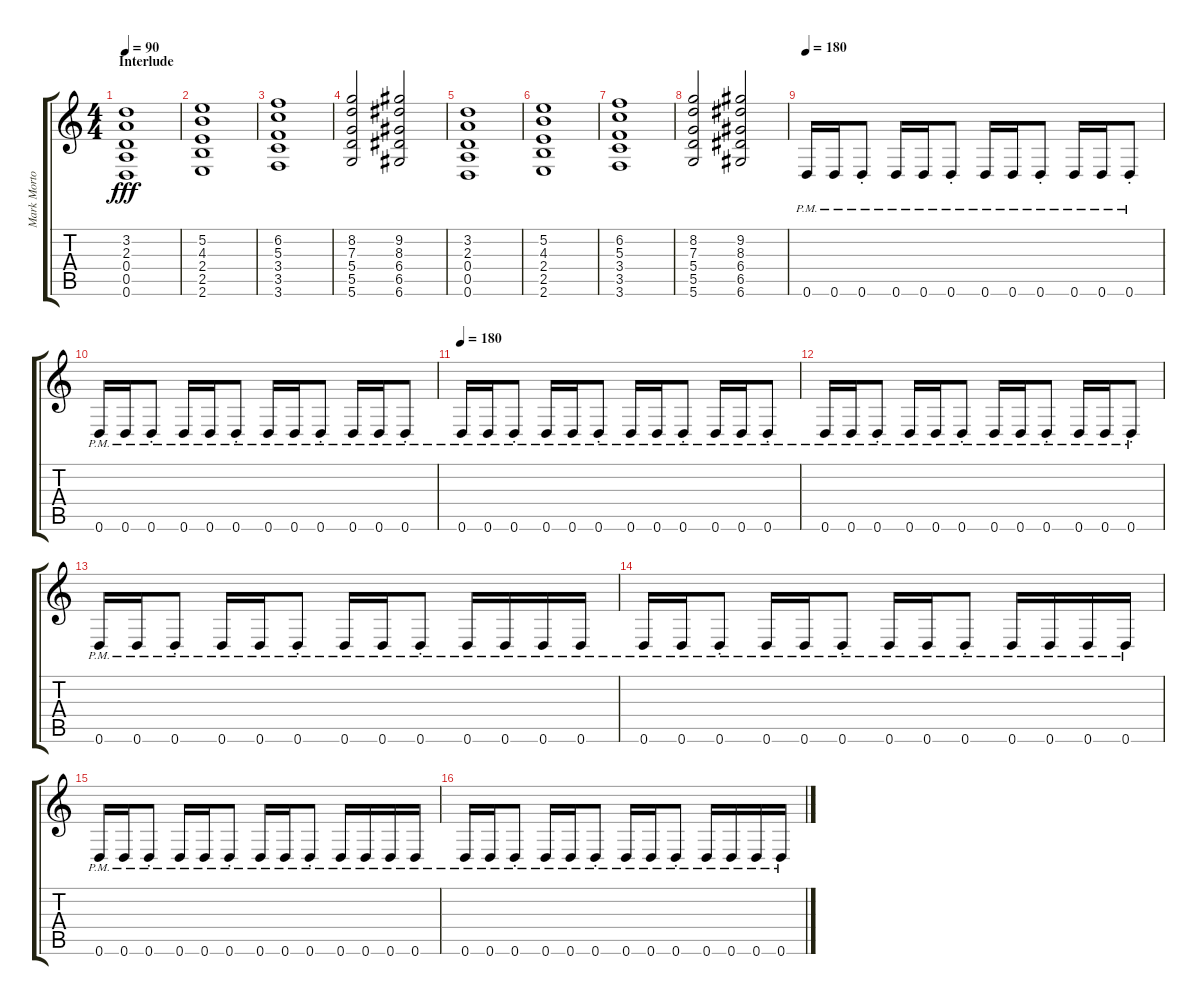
\track ("Mark Morton" "Mark Morto") {instrument distortionguitar}
\staff {score tabs}
\tuning (E4 B3 G3 D3 A2 D2) {hide}
\ts (4 4)
\section ("" "Interlude")
\tempo 90
\clef g2
\ks c
(3.2 2.3 0.4 0.5 0.6).1{dy fff} |
(5.2 4.3 2.4 2.5 2.6).1 |
(6.2 5.3 3.4 3.5 3.6).1 |
(8.2 7.3 5.4 5.5 5.6).2 (9.2 8.3 6.4 6.5 6.6).2 |
(3.2 2.3 0.4 0.5 0.6).1 |
(5.2 4.3 2.4 2.5 2.6).1 |
(6.2 5.3 3.4 3.5 3.6).1 |
(8.2 7.3 5.4 5.5 5.6).2 (9.2 8.3 6.4 6.5 6.6).2 |
\tempo 180
0.6{pm}.16 0.6{pm}.16 0.6{pm st}.8 0.6{pm}.16 0.6{pm}.16 0.6{pm st}.8 0.6{pm}.16 0.6{pm}.16 0.6{pm st}.8 0.6{pm}.16 0.6{pm}.16 0.6{pm st}.8 |
0.6{pm}.16 0.6{pm}.16 0.6{pm st}.8 0.6{pm}.16 0.6{pm}.16 0.6{pm st}.8 0.6{pm}.16 0.6{pm}.16 0.6{pm st}.8 0.6{pm}.16 0.6{pm}.16 0.6{pm st}.8 |
\tempo 180
0.6{pm}.16 0.6{pm}.16 0.6{pm st}.8 0.6{pm}.16 0.6{pm}.16 0.6{pm st}.8 0.6{pm}.16 0.6{pm}.16 0.6{pm st}.8 0.6{pm}.16 0.6{pm}.16 0.6{pm st}.8 |
0.6{pm}.16 0.6{pm}.16 0.6{pm st}.8 0.6{pm}.16 0.6{pm}.16 0.6{pm st}.8 0.6{pm}.16 0.6{pm}.16 0.6{pm st}.8 0.6{pm}.16 0.6{pm}.16 0.6{pm st}.8 |
0.6{pm}.16 0.6{pm}.16 0.6{pm st}.8 0.6{pm}.16 0.6{pm}.16 0.6{pm st}.8 0.6{pm}.16 0.6{pm}.16 0.6{pm st}.8 0.6{pm}.16 0.6{pm}.16 0.6{pm}.16 0.6{pm}.16 |
0.6{pm}.16 0.6{pm}.16 0.6{pm st}.8 0.6{pm}.16 0.6{pm}.16 0.6{pm st}.8 0.6{pm}.16 0.6{pm}.16 0.6{pm st}.8 0.6{pm}.16 0.6{pm}.16 0.6{pm}.16 0.6{pm}.16 |
0.6{pm}.16 0.6{pm}.16 0.6{pm st}.8 0.6{pm}.16 0.6{pm}.16 0.6{pm st}.8 0.6{pm}.16 0.6{pm}.16 0.6{pm st}.8 0.6{pm}.16 0.6{pm}.16 0.6{pm}.16 0.6{pm}.16 |
0.6{pm}.16 0.6{pm}.16 0.6{pm st}.8 0.6{pm}.16 0.6{pm}.16 0.6{pm st}.8 0.6{pm}.16 0.6{pm}.16 0.6{pm st}.8 0.6{pm}.16 0.6{pm}.16 0.6{pm}.16 0.6{pm}.16
